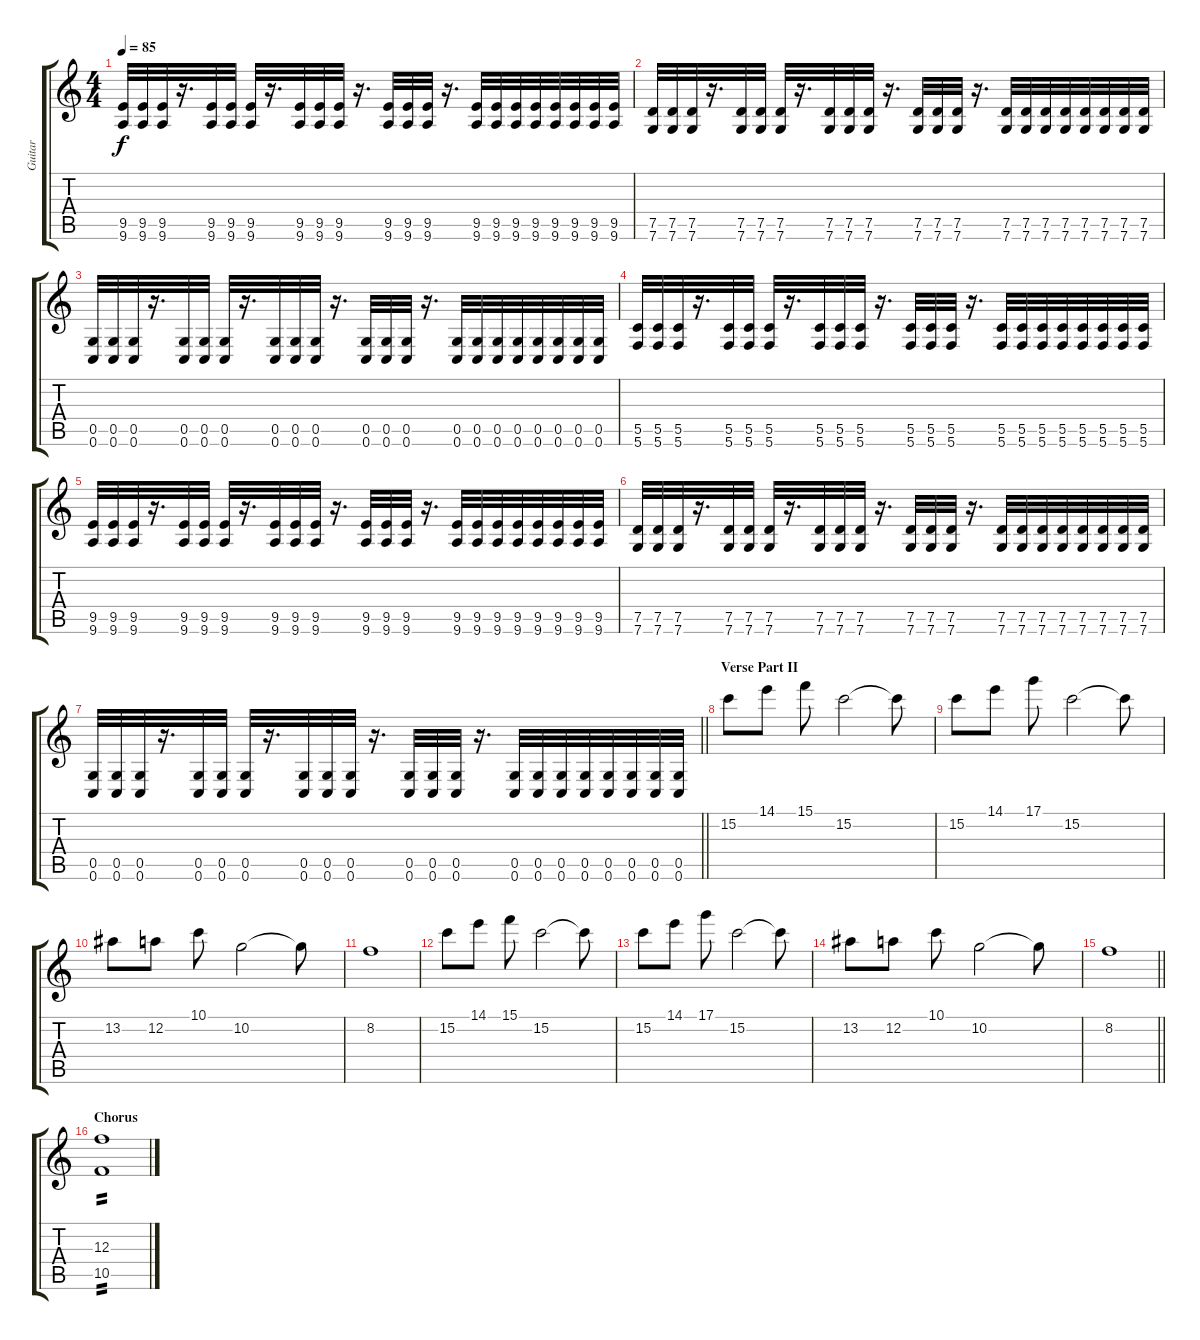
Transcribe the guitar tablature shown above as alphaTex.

\track ("Guitar" "Guitar") {instrument distortionguitar}
\staff {score tabs}
\tuning (D4 A3 F3 C3 G2 C2) {hide}
\ts (4 4)
\tempo 85
\clef g2
\ks c
(9.5 9.6).32{dy f} (9.5 9.6).32 (9.5 9.6).32 r.16{d} (9.5 9.6).32 (9.5 9.6).32 (9.5 9.6).32 r.16{d} (9.5 9.6).32 (9.5 9.6).32 (9.5 9.6).32 r.16{d} (9.5 9.6).32 (9.5 9.6).32 (9.5 9.6).32 r.16{d} (9.5 9.6).32 (9.5 9.6).32 (9.5 9.6).32 (9.5 9.6).32 (9.5 9.6).32 (9.5 9.6).32 (9.5 9.6).32 (9.5 9.6).32 |
(7.5 7.6).32 (7.5 7.6).32 (7.5 7.6).32 r.16{d} (7.5 7.6).32 (7.5 7.6).32 (7.5 7.6).32 r.16{d} (7.5 7.6).32 (7.5 7.6).32 (7.5 7.6).32 r.16{d} (7.5 7.6).32 (7.5 7.6).32 (7.5 7.6).32 r.16{d} (7.5 7.6).32 (7.5 7.6).32 (7.5 7.6).32 (7.5 7.6).32 (7.5 7.6).32 (7.5 7.6).32 (7.5 7.6).32 (7.5 7.6).32 |
(0.5 0.6).32 (0.5 0.6).32 (0.5 0.6).32 r.16{d} (0.5 0.6).32 (0.5 0.6).32 (0.5 0.6).32 r.16{d} (0.5 0.6).32 (0.5 0.6).32 (0.5 0.6).32 r.16{d} (0.5 0.6).32 (0.5 0.6).32 (0.5 0.6).32 r.16{d} (0.5 0.6).32 (0.5 0.6).32 (0.5 0.6).32 (0.5 0.6).32 (0.5 0.6).32 (0.5 0.6).32 (0.5 0.6).32 (0.5 0.6).32 |
(5.5 5.6).32 (5.5 5.6).32 (5.5 5.6).32 r.16{d} (5.5 5.6).32 (5.5 5.6).32 (5.5 5.6).32 r.16{d} (5.5 5.6).32 (5.5 5.6).32 (5.5 5.6).32 r.16{d} (5.5 5.6).32 (5.5 5.6).32 (5.5 5.6).32 r.16{d} (5.5 5.6).32 (5.5 5.6).32 (5.5 5.6).32 (5.5 5.6).32 (5.5 5.6).32 (5.5 5.6).32 (5.5 5.6).32 (5.5 5.6).32 |
(9.5 9.6).32 (9.5 9.6).32 (9.5 9.6).32 r.16{d} (9.5 9.6).32 (9.5 9.6).32 (9.5 9.6).32 r.16{d} (9.5 9.6).32 (9.5 9.6).32 (9.5 9.6).32 r.16{d} (9.5 9.6).32 (9.5 9.6).32 (9.5 9.6).32 r.16{d} (9.5 9.6).32 (9.5 9.6).32 (9.5 9.6).32 (9.5 9.6).32 (9.5 9.6).32 (9.5 9.6).32 (9.5 9.6).32 (9.5 9.6).32 |
(7.5 7.6).32 (7.5 7.6).32 (7.5 7.6).32 r.16{d} (7.5 7.6).32 (7.5 7.6).32 (7.5 7.6).32 r.16{d} (7.5 7.6).32 (7.5 7.6).32 (7.5 7.6).32 r.16{d} (7.5 7.6).32 (7.5 7.6).32 (7.5 7.6).32 r.16{d} (7.5 7.6).32 (7.5 7.6).32 (7.5 7.6).32 (7.5 7.6).32 (7.5 7.6).32 (7.5 7.6).32 (7.5 7.6).32 (7.5 7.6).32 |
\barLineRight lightlight
(0.5 0.6).32 (0.5 0.6).32 (0.5 0.6).32 r.16{d} (0.5 0.6).32 (0.5 0.6).32 (0.5 0.6).32 r.16{d} (0.5 0.6).32 (0.5 0.6).32 (0.5 0.6).32 r.16{d} (0.5 0.6).32 (0.5 0.6).32 (0.5 0.6).32 r.16{d} (0.5 0.6).32 (0.5 0.6).32 (0.5 0.6).32 (0.5 0.6).32 (0.5 0.6).32 (0.5 0.6).32 (0.5 0.6).32 (0.5 0.6).32 |
\section ("" "Verse Part II")
15.2.8{volume 14} 14.1.8 15.1.8 15.2.2 15.2{t}.8 |
15.2.8 14.1.8 17.1.8 15.2.2 15.2{t}.8 |
13.2.8 12.2.8 10.1.8 10.2.2 10.2{t}.8 |
8.2.1 |
15.2.8 14.1.8 15.1.8 15.2.2 15.2{t}.8 |
15.2.8 14.1.8 17.1.8 15.2.2 15.2{t}.8 |
13.2.8 12.2.8 10.1.8 10.2.2 10.2{t}.8 |
\barLineRight lightlight
8.2.1 |
\section ("" "Chorus")
(12.3 10.5).1{tp 2 volume 16}
